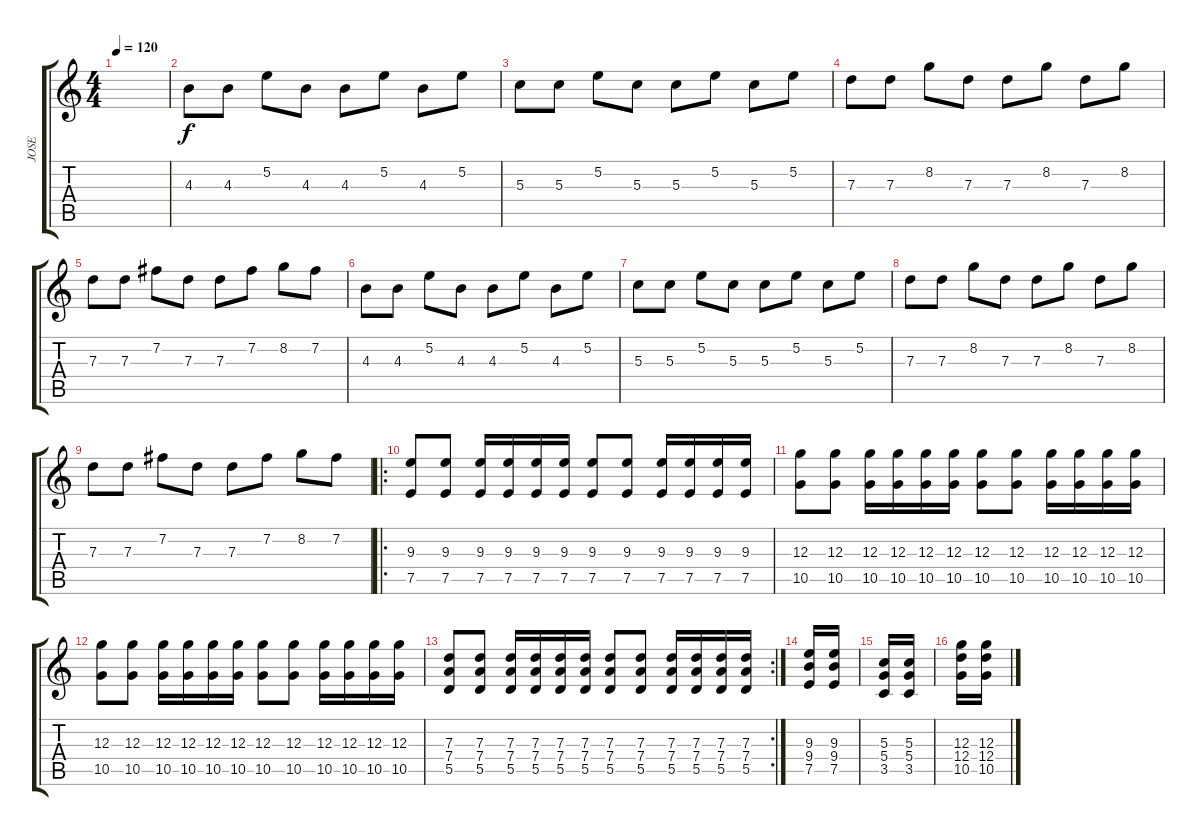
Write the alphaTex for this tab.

\track ("JOSE" "JOSE") {instrument distortionguitar}
\staff {score tabs}
\tuning (E4 B3 G3 D3 A2 E2) {hide}
\ts (4 4)
\tempo 120
\clef g2
\ks c
|
4.3.8 4.3.8 5.2.8 4.3.8 4.3.8 5.2.8 4.3.8 5.2.8 |
5.3.8 5.3.8 5.2.8 5.3.8 5.3.8 5.2.8 5.3.8 5.2.8 |
7.3.8 7.3.8 8.2.8 7.3.8 7.3.8 8.2.8 7.3.8 8.2.8 |
7.3.8 7.3.8 7.2.8 7.3.8 7.3.8 7.2.8 8.2.8 7.2.8 |
4.3.8 4.3.8 5.2.8 4.3.8 4.3.8 5.2.8 4.3.8 5.2.8 |
5.3.8 5.3.8 5.2.8 5.3.8 5.3.8 5.2.8 5.3.8 5.2.8 |
7.3.8 7.3.8 8.2.8 7.3.8 7.3.8 8.2.8 7.3.8 8.2.8 |
7.3.8 7.3.8 7.2.8 7.3.8 7.3.8 7.2.8 8.2.8 7.2.8 |
\ro
(9.3 7.5).8 (9.3 7.5).8 (9.3 7.5).16 (9.3 7.5).16 (9.3 7.5).16 (9.3 7.5).16 (9.3 7.5).8 (9.3 7.5).8 (9.3 7.5).16 (9.3 7.5).16 (9.3 7.5).16 (9.3 7.5).16 |
(12.3 10.5).8 (12.3 10.5).8 (12.3 10.5).16 (12.3 10.5).16 (12.3 10.5).16 (12.3 10.5).16 (12.3 10.5).8 (12.3 10.5).8 (12.3 10.5).16 (12.3 10.5).16 (12.3 10.5).16 (12.3 10.5).16 |
(12.3 10.5).8 (12.3 10.5).8 (12.3 10.5).16 (12.3 10.5).16 (12.3 10.5).16 (12.3 10.5).16 (12.3 10.5).8 (12.3 10.5).8 (12.3 10.5).16 (12.3 10.5).16 (12.3 10.5).16 (12.3 10.5).16 |
\rc 2
(7.3 7.4 5.5).8 (7.3 7.4 5.5).8 (7.3 7.4 5.5).16 (7.3 7.4 5.5).16 (7.3 7.4 5.5).16 (7.3 7.4 5.5).16 (7.3 7.4 5.5).8 (7.3 7.4 5.5).8 (7.3 7.4 5.5).16 (7.3 7.4 5.5).16 (7.3 7.4 5.5).16 (7.3 7.4 5.5).16 |
(9.3 9.4 7.5).16 (9.3 9.4 7.5).16 |
(5.3 5.4 3.5).16 (5.3 5.4 3.5).16 |
(12.3 12.4 10.5).16 (12.3 12.4 10.5).16
